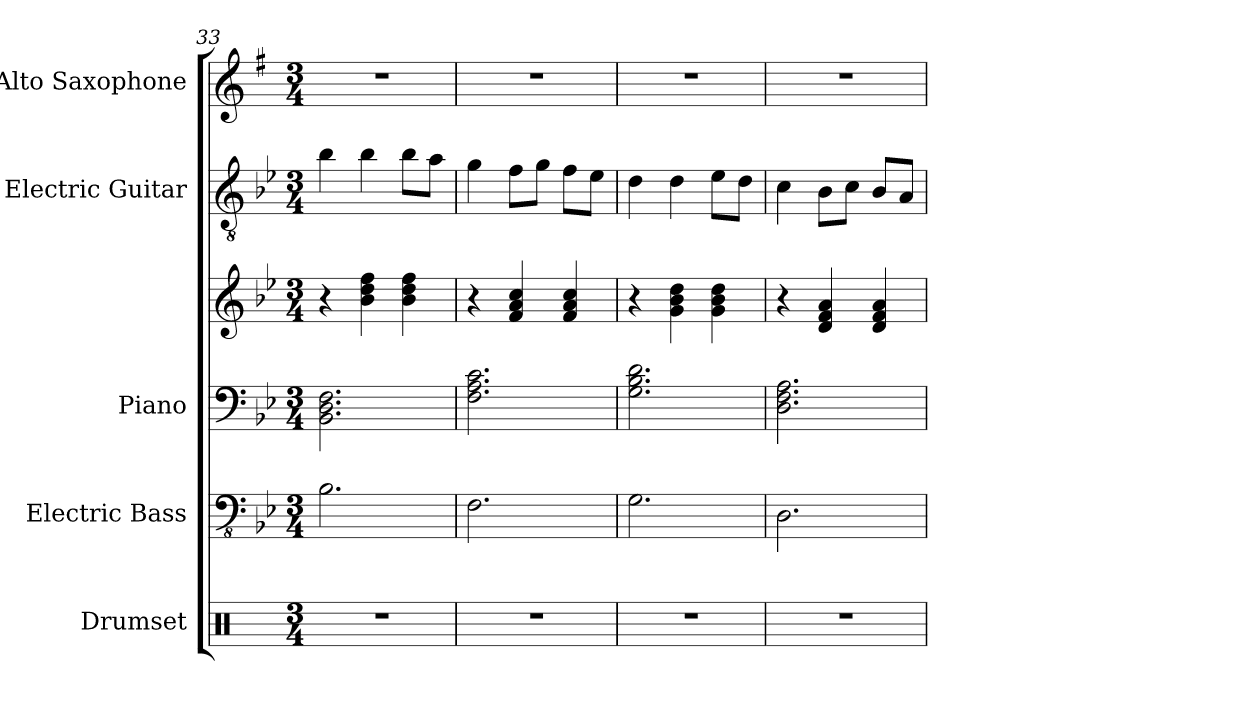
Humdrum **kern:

**kern	**kern	**kern	**kern	**kern	**kern
*part5	*part4	*part3	*part3	*part2	*part1
*staff6	*staff5	*staff4	*staff3	*staff2	*staff1
*I"Drumset	*I"Electric Bass	*I"Piano	*	*I"Electric Guitar	*I"Alto Saxophone
*I'Drs.	*I'El. B.	*I'Pno.	*	*I'El. Guit.	*I'A. Sax.
*clefX	*clefFv4	*clefF4	*clefG2	*clefGv2	*clefG2
*	*	*	*	*	*ITrd5c9
*k[]	*k[b-e-]	*k[b-e-]	*k[b-e-]	*k[b-e-]	*k[b-e-]
*C:	*B-:	*B-:	*B-:	*B-:	*B-:
*M3/4	*M3/4	*M3/4	*M3/4	*M3/4	*M3/4
=33	=33	=33	=33	=33	=33
2.r	2.BB-\	2.BB-\ 2.D\ 2.F\	4r	4b-\	2.r
.	.	.	4b-\ 4dd\ 4ff\	4b-\	.
.	.	.	4b-\ 4dd\ 4ff\	8b-\L	.
.	.	.	.	8a\J	.
=34	=34	=34	=34	=34	=34
2.r	2.FF\	2.F\ 2.A\ 2.c\	4r	4g\	2.r
.	.	.	4f/ 4a/ 4cc/	8f\L	.
.	.	.	.	8g\J	.
.	.	.	4f/ 4a/ 4cc/	8f\L	.
.	.	.	.	8e-\J	.
=35	=35	=35	=35	=35	=35
2.r	2.GG\	2.G\ 2.B-\ 2.d\	4r	4d\	2.r
.	.	.	4g\ 4b-\ 4dd\	4d\	.
.	.	.	4g\ 4b-\ 4dd\	8e-\L	.
.	.	.	.	8d\J	.
!!LO:PB:g=z
=36	=36	=36	=36	=36	=36
2.r	2.DD\	2.D\ 2.F\ 2.A\	4r	4c\	2.r
.	.	.	4d/ 4f/ 4a/	8B-\L	.
.	.	.	.	8c\J	.
.	.	.	4d/ 4f/ 4a/	8B-/L	.
.	.	.	.	8A/J	.
=	=	=	=	=	=
*-	*-	*-	*-	*-	*-
